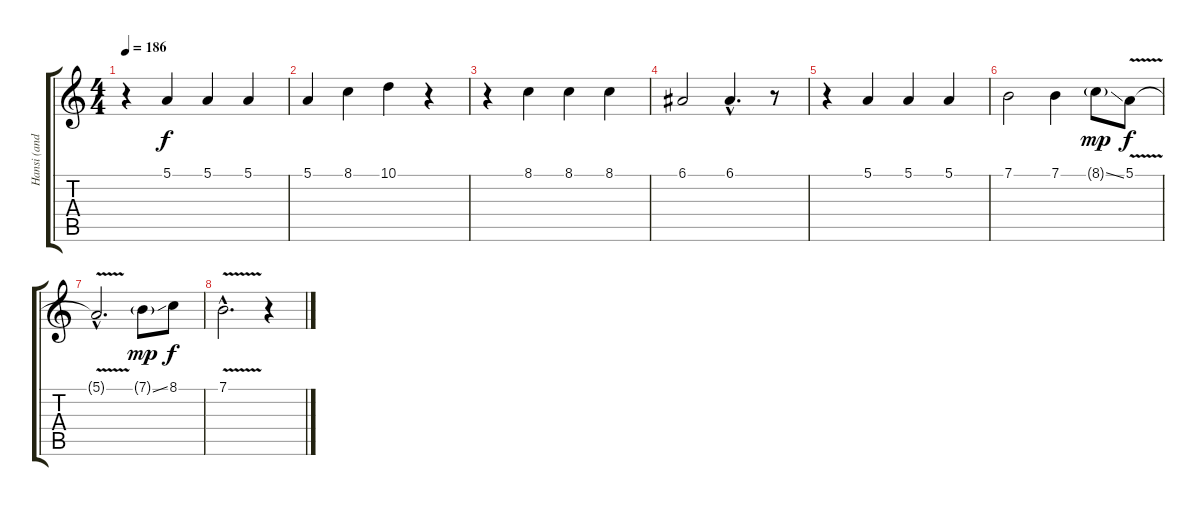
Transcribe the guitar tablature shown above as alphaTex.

\track ("Hansi (and Choir)" "Hansi (and") {instrument frenchhorn}
\staff {score tabs}
\tuning (E4 B3 G3 D3 A2 E2) {hide}
\ts (4 4)
\tempo 186
\clef g2
\ks c
r.4{dy f} 5.1.4 5.1.4 5.1.4 |
5.1.4 8.1.4 10.1.4 r.4 |
r.4 8.1.4 8.1.4 8.1.4 |
6.1.2 6.1{hac}.4{d} r.8 |
r.4 5.1.4 5.1.4 5.1.4 |
7.1.2 7.1.4 8.1{ss g}.8{dy mp} 5.1{v}.8{dy f} |
5.1{hac t}.2{d} 7.1{ss g}.8{dy mp} 8.1.8{dy f} |
7.1{v hac}.2{d} r.4
